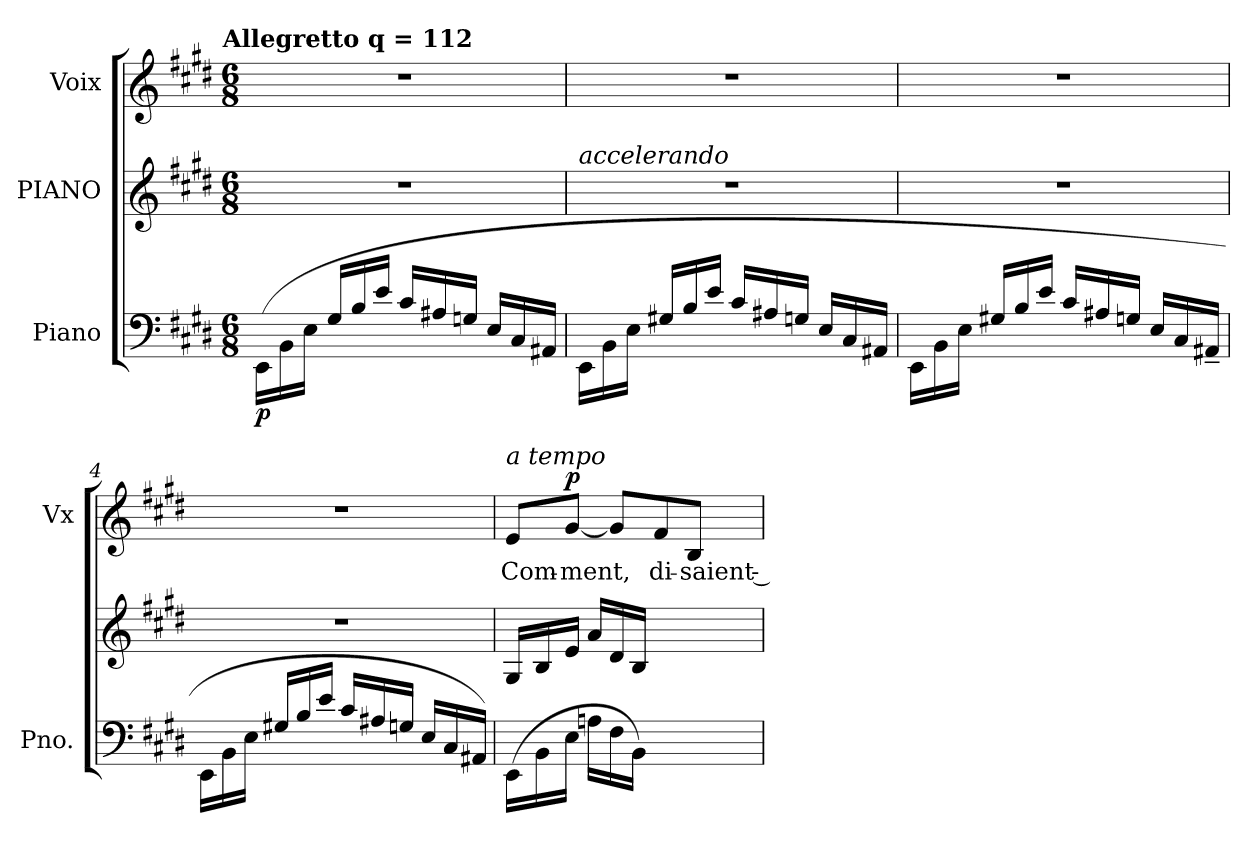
**kern	**dynam	**kern	**kern	**text	**dynam
*part3	*part3	*part2	*part1	*part1	*part1
*staff3	*staff3	*staff2	*staff1	*staff1	*staff1
*I"Piano	*	*I"PIANO	*I"Voix	*	*
*I'Pno.	*	*	*I'Vx	*	*
*clefF4	*	*clefG2	*clefG2	*	*
*k[f#c#g#d#]	*	*k[f#c#g#d#]	*k[f#c#g#d#]	*	*
*E:	*	*E:	*E:	*	*
!!LO:TX:omd:t=Allegretto q = 112
*M6/8	*	*M6/8	*M6/8	*	*
*MM108	*	*MM108	*MM108	*	*
=1	=1	=1	=1	=1	=1
(16EE\LL	p	2.r	2.r	.	.
16BB\	.	.	.	.	.
16E\JJ	.	.	.	.	.
16G#/LL	.	.	.	.	.
16B/	.	.	.	.	.
16e/JJ	.	.	.	.	.
16c#/LL	.	.	.	.	.
16A#X/	.	.	.	.	.
16Gn/JJ	.	.	.	.	.
16E/LL	.	.	.	.	.
16C#/	.	.	.	.	.
16AA#X/JJ	.	.	.	.	.
=2	=2	=2	=2	=2	=2
!	!	!LO:TX:i:t=accelerando	!	!	!
16EE\LL	.	2.r	2.r	.	.
16BB\	.	.	.	.	.
16E\JJ	.	.	.	.	.
16G#X/LL	.	.	.	.	.
16B/	.	.	.	.	.
16e/JJ	.	.	.	.	.
16c#/LL	.	.	.	.	.
16A#X/	.	.	.	.	.
16Gn/JJ	.	.	.	.	.
16E/LL	.	.	.	.	.
16C#/	.	.	.	.	.
16AA#X/JJ	.	.	.	.	.
=3	=3	=3	=3	=3	=3
16EE\LL	.	2.r	2.r	.	.
16BB\	.	.	.	.	.
16E\JJ	.	.	.	.	.
16G#X/LL	.	.	.	.	.
16B/	.	.	.	.	.
16e/JJ	.	.	.	.	.
16c#/LL	.	.	.	.	.
16A#X/	.	.	.	.	.
16Gn/JJ	.	.	.	.	.
16E/LL	.	.	.	.	.
16C#/	.	.	.	.	.
16AA#X~/JJ	.	.	.	.	.
!!LO:LB:g=z
=4	=4	=4	=4	=4	=4
16EE\LL	.	2.r	2.r	.	.
16BB\	.	.	.	.	.
16E\JJ	.	.	.	.	.
16G#X/LL	.	.	.	.	.
16B/	.	.	.	.	.
16e/JJ	.	.	.	.	.
16c#/LL	.	.	.	.	.
16A#X/	.	.	.	.	.
16Gn/JJ	.	.	.	.	.
16E/LL	.	.	.	.	.
16C#/	.	.	.	.	.
16AA#X/JJ)	.	.	.	.	.
=5	=5	=5	=5	=5	=5
!	!	!	!LO:TX:i:t=a tempo	!	!
(16EE\LL	.	16G#/LL	8e/L	Com-	.
16BB\	.	16B/	.	.	.
16E\JJ	.	16e/JJ	[8g#/J	-ment,	p
16An\LL	.	16a/LL	.	.	.
16F#\	.	16d#/	8g#/L]	.	.
16BB\JJ)	.	16B/JJ	.	.	.
4ryy	.	4ryy	8f#/	di-	.
.	.	.	8B/J	-saient ‑-	.
=	=	=	=	=	=
*-	*-	*-	*-	*-	*-
